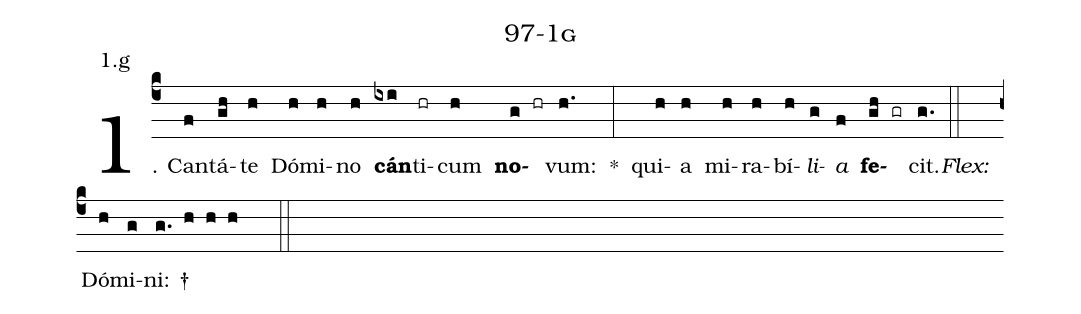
name: 97-1g;
annotation: 1.g;
%%
(c4)1. Can(f)tá(gh)te(h) Dó(h)mi(h)no(h) <b>cán</b>(ixi)ti(hr)cum(h) <b>no</b>(g hr)vum:(h.) *(:) qui(h)a(h) mi(h)ra(h)bí(h)<i>li</i>(g)<i>a</i>(f) <b>fe</b>(gh gr)cit.(g.) (::)
<i>Flex:</i>()  Dó(h)mi(g)ni: †(g. h h h  ::)
